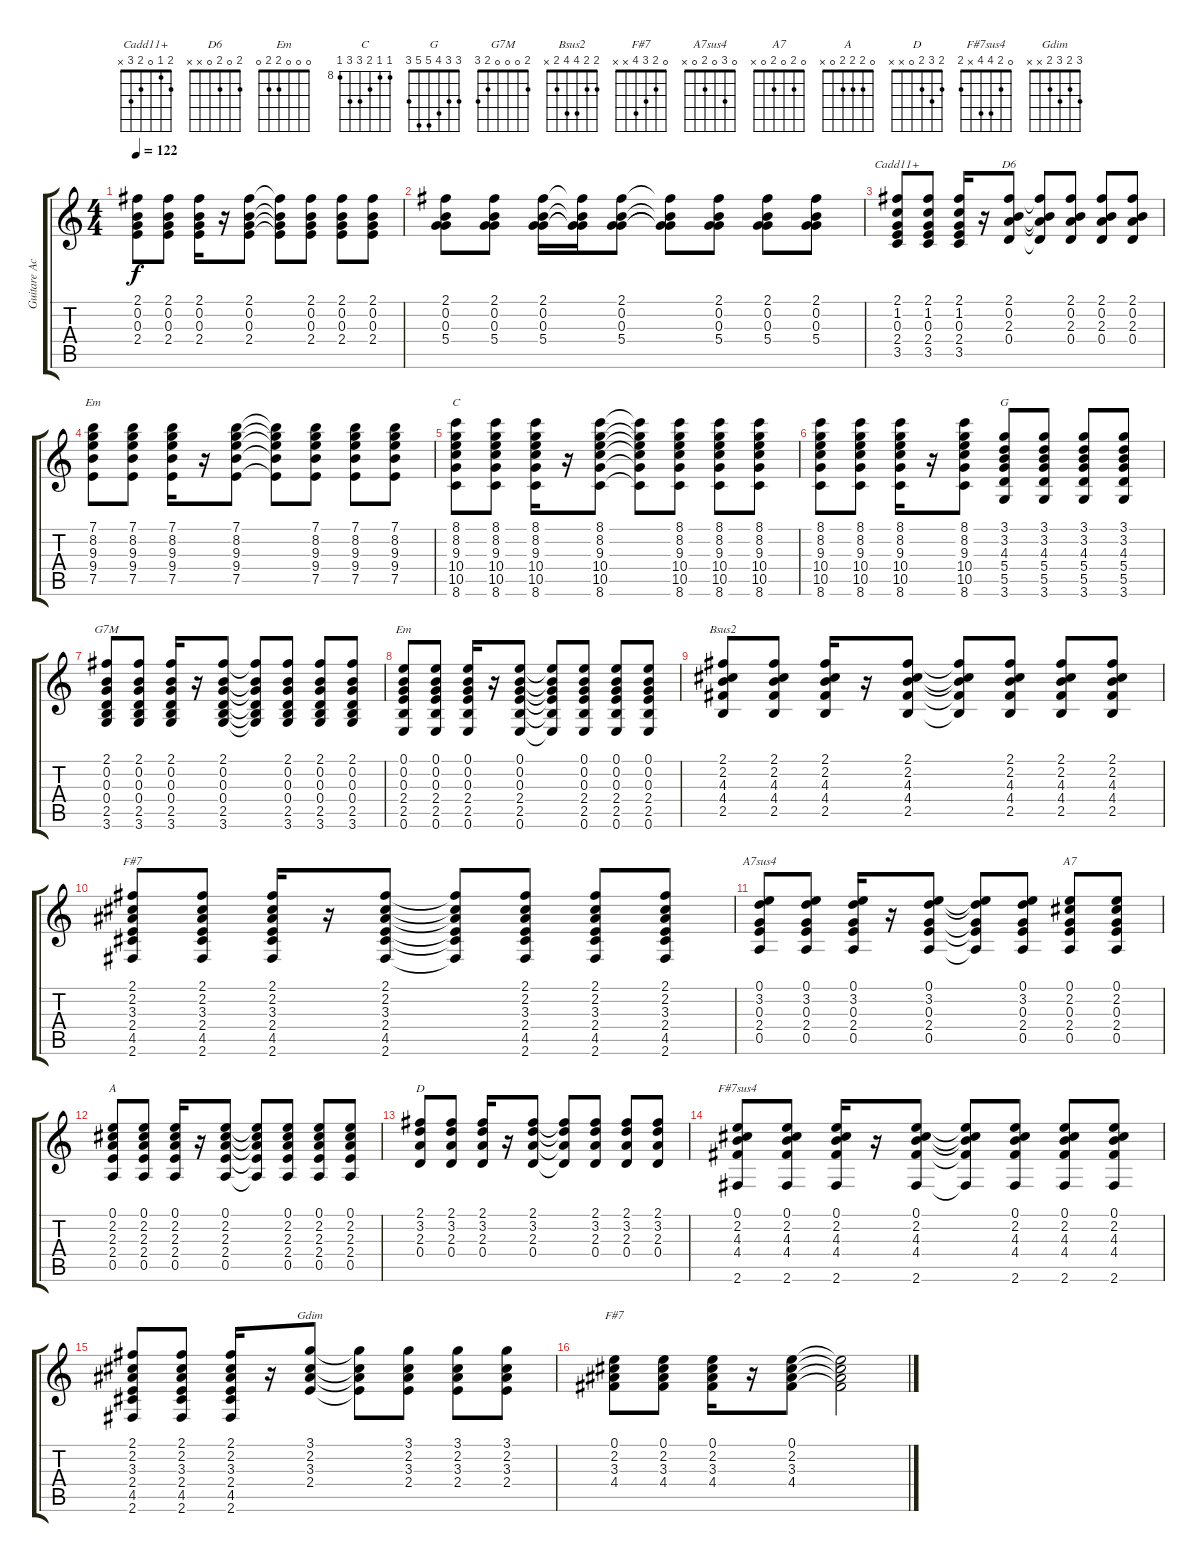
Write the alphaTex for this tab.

\track ("Guitare Acoustique" "Guitare Ac") {instrument acousticguitarsteel}
\staff {score tabs}
\tuning (E4 B3 G3 D3 A2 E2) {hide}
\chord ("Cadd11+" 2 1 0 2 3 x)
\chord ("D6" 2 0 2 0 x x)
\chord ("Em" 7 8 9 9 7 x) {firstfret 7}
\chord ("C" 8 8 9 10 10 8) {firstfret 8}
\chord ("G" 3 3 4 5 5 3)
\chord ("G7M" 2 0 0 0 2 3)
\chord ("Em" 0 0 0 2 2 0)
\chord ("Bsus2" 2 2 4 4 2 x)
\chord ("F#7" 2 2 3 2 4 2)
\chord ("A7sus4" 0 3 0 2 0 x)
\chord ("A7" 0 2 0 2 0 x)
\chord ("A" 0 2 2 2 0 x)
\chord ("D" 2 3 2 0 x x)
\chord ("F#7sus4" 0 2 4 4 x 2)
\chord ("Gdim" 3 2 3 2 x x)
\chord ("F#7" 0 2 3 4 x x)
\ts (4 4)
\tempo 122
\clef g2
\ks c
(2.1 0.2 0.3 2.4).8{dy f} (2.1 0.2 0.3 2.4).8 (2.1 0.2 0.3 2.4).16 r.16 (2.1 0.2 0.3 2.4).8 (2.1{t} 0.2{t} 0.3{t} 2.4{t}).8 (2.1 0.2 0.3 2.4).8 (2.1 0.2 0.3 2.4).8 (2.1 0.2 0.3 2.4).8 |
(2.1 0.2 0.3 5.4).8 (2.1 0.2 0.3 5.4).8 (2.1 0.2 0.3 5.4).16 (2.1{t} 0.2{t} 0.3{t} 5.4{t}).16 (2.1 0.2 0.3 5.4).8 (2.1{t} 0.2{t} 0.3{t} 5.4{t}).8 (2.1 0.2 0.3 5.4).8 (2.1 0.2 0.3 5.4).8 (2.1 0.2 0.3 5.4).8 |
(2.1 1.2 0.3 2.4 3.5).8{ch "Cadd11+"} (2.1 1.2 0.3 2.4 3.5).8 (2.1 1.2 0.3 2.4 3.5).16 r.16 (2.1 0.2 2.3 0.4).8{ch "D6"} (2.1{t} 0.2{t} 2.3{t} 0.4{t}).8 (2.1 0.2 2.3 0.4).8 (2.1 0.2 2.3 0.4).8 (2.1 0.2 2.3 0.4).8 |
(7.1 8.2 9.3 9.4 7.5).8{ch "Em"} (7.1 8.2 9.3 9.4 7.5).8 (7.1 8.2 9.3 9.4 7.5).16 r.16 (7.1 8.2 9.3 9.4 7.5).8 (7.1{t} 8.2{t} 9.3{t} 9.4{t} 7.5{t}).8 (7.1 8.2 9.3 9.4 7.5).8 (7.1 8.2 9.3 9.4 7.5).8 (7.1 8.2 9.3 9.4 7.5).8 |
(8.1 8.2 9.3 10.4 10.5 8.6).8{ch "C"} (8.1 8.2 9.3 10.4 10.5 8.6).8 (8.1 8.2 9.3 10.4 10.5 8.6).16 r.16 (8.1 8.2 9.3 10.4 10.5 8.6).8 (8.1{t} 8.2{t} 9.3{t} 10.4{t} 10.5{t} 8.6{t}).8 (8.1 8.2 9.3 10.4 10.5 8.6).8 (8.1 8.2 9.3 10.4 10.5 8.6).8 (8.1 8.2 9.3 10.4 10.5 8.6).8 |
(8.1 8.2 9.3 10.4 10.5 8.6).8 (8.1 8.2 9.3 10.4 10.5 8.6).8 (8.1 8.2 9.3 10.4 10.5 8.6).16 r.16 (8.1 8.2 9.3 10.4 10.5 8.6).8 (3.1 3.2 4.3 5.4 5.5 3.6).8{ch "G"} (3.1 3.2 4.3 5.4 5.5 3.6).8 (3.1 3.2 4.3 5.4 5.5 3.6).8 (3.1 3.2 4.3 5.4 5.5 3.6).8 |
(2.1 0.2 0.3 0.4 2.5 3.6).8{ch "G7M"} (2.1 0.2 0.3 0.4 2.5 3.6).8 (2.1 0.2 0.3 0.4 2.5 3.6).16 r.16 (2.1 0.2 0.3 0.4 2.5 3.6).8 (2.1{t} 0.2{t} 0.3{t} 0.4{t} 2.5{t} 3.6{t}).8 (2.1 0.2 0.3 0.4 2.5 3.6).8 (2.1 0.2 0.3 0.4 2.5 3.6).8 (2.1 0.2 0.3 0.4 2.5 3.6).8 |
(0.1 0.2 0.3 2.4 2.5 0.6).8{ch "Em"} (0.1 0.2 0.3 2.4 2.5 0.6).8 (0.1 0.2 0.3 2.4 2.5 0.6).16 r.16 (0.1 0.2 0.3 2.4 2.5 0.6).8 (0.1{t} 0.2{t} 0.3{t} 2.4{t} 2.5{t} 0.6{t}).8 (0.1 0.2 0.3 2.4 2.5 0.6).8 (0.1 0.2 0.3 2.4 2.5 0.6).8 (0.1 0.2 0.3 2.4 2.5 0.6).8 |
(2.1 2.2 4.3 4.4 2.5).8{ch "Bsus2"} (2.1 2.2 4.3 4.4 2.5).8 (2.1 2.2 4.3 4.4 2.5).16 r.16 (2.1 2.2 4.3 4.4 2.5).8 (2.1{t} 2.2{t} 4.3{t} 4.4{t} 2.5{t}).8 (2.1 2.2 4.3 4.4 2.5).8 (2.1 2.2 4.3 4.4 2.5).8 (2.1 2.2 4.3 4.4 2.5).8 |
(2.1 2.2 3.3 2.4 4.5 2.6).8{ch "F#7"} (2.1 2.2 3.3 2.4 4.5 2.6).8 (2.1 2.2 3.3 2.4 4.5 2.6).16 r.16 (2.1 2.2 3.3 2.4 4.5 2.6).8 (2.1{t} 2.2{t} 3.3{t} 2.4{t} 4.5{t} 2.6{t}).8 (2.1 2.2 3.3 2.4 4.5 2.6).8 (2.1 2.2 3.3 2.4 4.5 2.6).8 (2.1 2.2 3.3 2.4 4.5 2.6).8 |
(0.1 3.2 0.3 2.4 0.5).8{ch "A7sus4"} (0.1 3.2 0.3 2.4 0.5).8 (0.1 3.2 0.3 2.4 0.5).16 r.16 (0.1 3.2 0.3 2.4 0.5).8 (0.1{t} 3.2{t} 0.3{t} 2.4{t} 0.5{t}).8 (0.1 3.2 0.3 2.4 0.5).8 (0.1 2.2 0.3 2.4 0.5).8{ch "A7"} (0.1 2.2 0.3 2.4 0.5).8 |
(0.1 2.2 2.3 2.4 0.5).8{ch "A"} (0.1 2.2 2.3 2.4 0.5).8 (0.1 2.2 2.3 2.4 0.5).16 r.16 (0.1 2.2 2.3 2.4 0.5).8 (0.1{t} 2.2{t} 2.3{t} 2.4{t} 0.5{t}).8 (0.1 2.2 2.3 2.4 0.5).8 (0.1 2.2 2.3 2.4 0.5).8 (0.1 2.2 2.3 2.4 0.5).8 |
(2.1 3.2 2.3 0.4).8{ch "D"} (2.1 3.2 2.3 0.4).8 (2.1 3.2 2.3 0.4).16 r.16 (2.1 3.2 2.3 0.4).8 (2.1{t} 3.2{t} 2.3{t} 0.4{t}).8 (2.1 3.2 2.3 0.4).8 (2.1 3.2 2.3 0.4).8 (2.1 3.2 2.3 0.4).8 |
(0.1 2.2 4.3 4.4 2.6).8{ch "F#7sus4"} (0.1 2.2 4.3 4.4 2.6).8 (0.1 2.2 4.3 4.4 2.6).16 r.16 (0.1 2.2 4.3 4.4 2.6).8 (0.1{t} 2.2{t} 4.3{t} 4.4{t} 2.6{t}).8 (0.1 2.2 4.3 4.4 2.6).8 (0.1 2.2 4.3 4.4 2.6).8 (0.1 2.2 4.3 4.4 2.6).8 |
(2.1 2.2 3.3 2.4 4.5 2.6).8 (2.1 2.2 3.3 2.4 4.5 2.6).8 (2.1 2.2 3.3 2.4 4.5 2.6).16 r.16 (3.1 2.2 3.3 2.4).8{ch "Gdim"} (3.1{t} 2.2{t} 3.3{t} 2.4{t}).8 (3.1 2.2 3.3 2.4).8 (3.1 2.2 3.3 2.4).8 (3.1 2.2 3.3 2.4).8 |
(0.1 2.2 3.3 4.4).8{ch "F#7"} (0.1 2.2 3.3 4.4).8 (0.1 2.2 3.3 4.4).16 r.16 (0.1 2.2 3.3 4.4).8 (0.1{t} 2.2{t} 3.3{t} 4.4{t}).2
